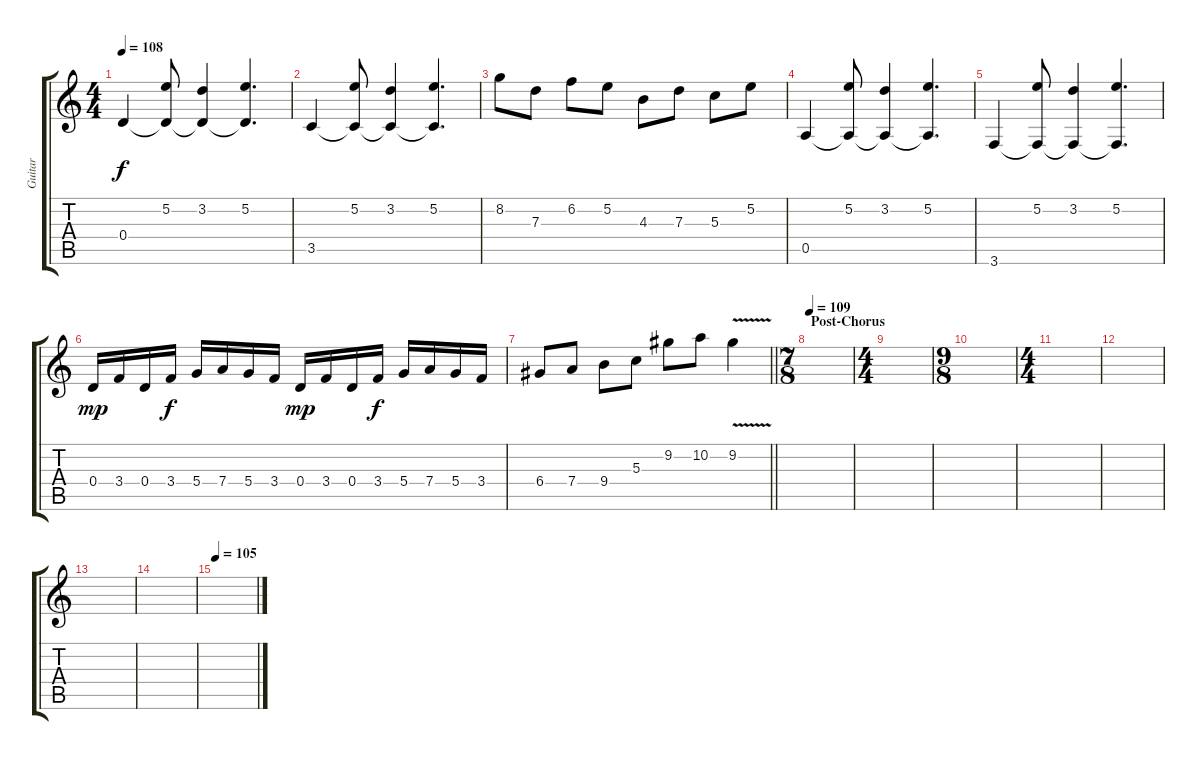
\track ("Guitar" "Guitar") {instrument distortionguitar}
\staff {score tabs}
\tuning (E4 B3 G3 D3 A2 D2) {hide}
\ts (4 4)
\tempo 108
\clef g2
\ks c
0.4.4{dy f} (5.2 0.4{t}).8 (3.2 0.4{t}).4 (5.2 0.4{t}).4{d} |
3.5.4 (5.2 3.5{t}).8 (3.2 3.5{t}).4 (5.2 3.5{t}).4{d} |
8.2.8 7.3.8 6.2.8 5.2.8 4.3.8 7.3.8 5.3.8 5.2.8 |
0.5.4 (5.2 0.5{t}).8 (3.2 0.5{t}).4 (5.2 0.5{t}).4{d} |
3.6.4 (5.2 3.6{t}).8 (3.2 3.6{t}).4 (5.2 3.6{t}).4{d} |
0.4.16{dy mp} 3.4.16 0.4.16 3.4.16{dy f} 5.4.16 7.4.16 5.4.16 3.4.16 0.4.16{dy mp} 3.4.16 0.4.16 3.4.16{dy f} 5.4.16 7.4.16 5.4.16 3.4.16 |
\barLineRight lightlight
6.4.8 7.4.8 9.4.8 5.3.8 9.2.8 10.2.8 9.2{v}.4 |
\ts (7 8)
\section ("" "Post-Chorus")
\tempo 109
|
\ts (4 4)
|
\ts (9 8)
|
\ts (4 4)
|
|
|
|
\tempo 105
